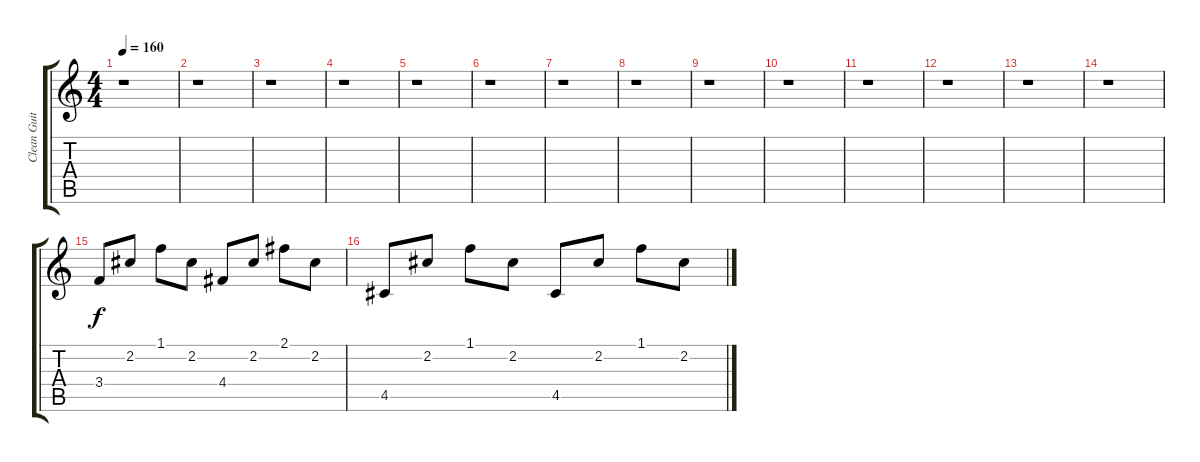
\track ("Clean Guitar" "Clean Guit") {instrument electricguitarclean}
\staff {score tabs}
\tuning (E4 B3 G3 D3 A2 E2) {hide}
\ts (4 4)
\tempo 160
\clef g2
\ks c
r.1{dy f} |
r.1 |
r.1 |
r.1 |
r.1 |
r.1 |
r.1 |
r.1 |
r.1 |
r.1 |
r.1 |
r.1 |
r.1 |
r.1 |
3.4.8 2.2.8 1.1.8 2.2.8 4.4.8 2.2.8 2.1.8 2.2.8 |
4.5.8 2.2.8 1.1.8 2.2.8 4.5.8 2.2.8 1.1.8 2.2.8
